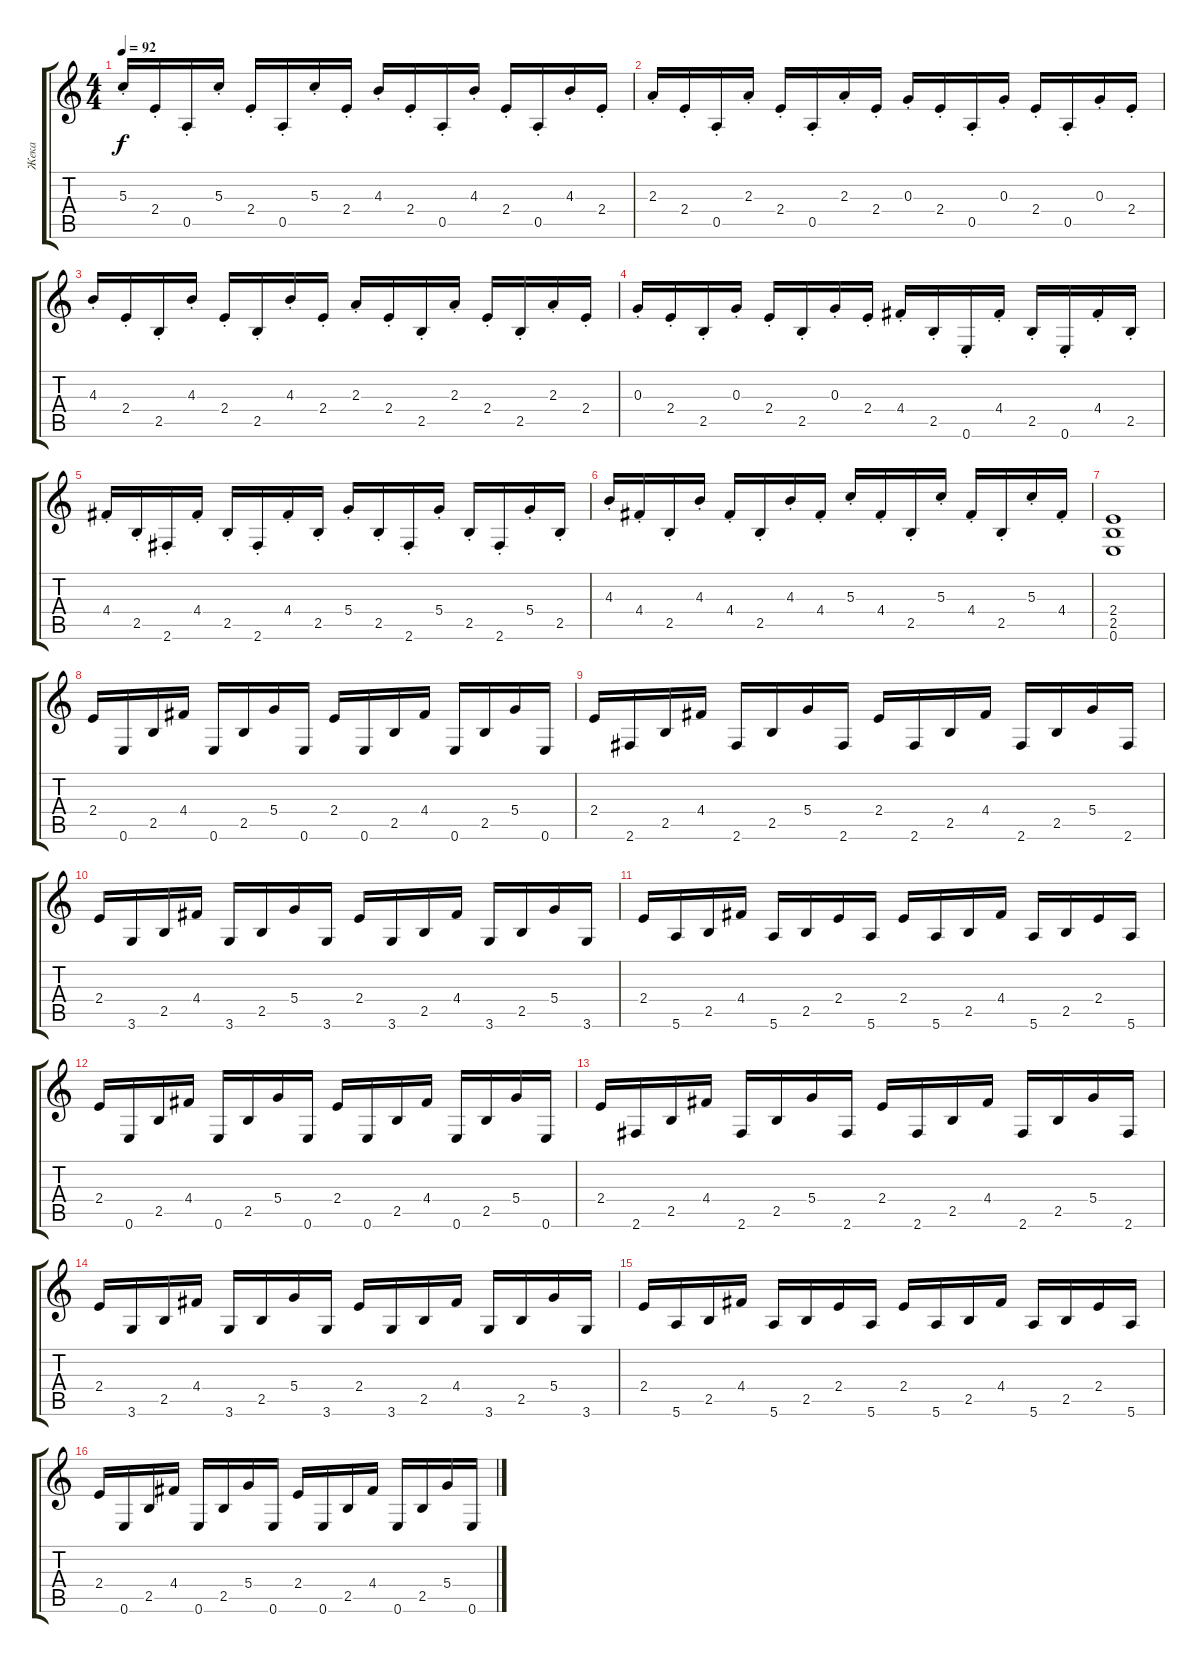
\track ("Жека" "Жека") {instrument distortionguitar}
\staff {score tabs}
\tuning (E4 B3 G3 D3 A2 E2) {hide}
\ts (4 4)
\tempo 92
\clef g2
\ks c
5.3{st}.16{dy f} 2.4{st}.16 0.5{st}.16 5.3{st}.16 2.4{st}.16 0.5{st}.16 5.3{st}.16 2.4{st}.16 4.3{st}.16 2.4{st}.16 0.5{st}.16 4.3{st}.16 2.4{st}.16 0.5{st}.16 4.3{st}.16 2.4{st}.16 |
2.3{st}.16 2.4{st}.16 0.5{st}.16 2.3{st}.16 2.4{st}.16 0.5{st}.16 2.3{st}.16 2.4{st}.16 0.3{st}.16 2.4{st}.16 0.5{st}.16 0.3{st}.16 2.4{st}.16 0.5{st}.16 0.3{st}.16 2.4{st}.16 |
4.3{st}.16 2.4{st}.16 2.5{st}.16 4.3{st}.16 2.4{st}.16 2.5{st}.16 4.3{st}.16 2.4{st}.16 2.3{st}.16 2.4{st}.16 2.5{st}.16 2.3{st}.16 2.4{st}.16 2.5{st}.16 2.3{st}.16 2.4{st}.16 |
0.3{st}.16 2.4{st}.16 2.5{st}.16 0.3{st}.16 2.4{st}.16 2.5{st}.16 0.3{st}.16 2.4{st}.16 4.4{st}.16 2.5{st}.16 0.6{st}.16 4.4{st}.16 2.5{st}.16 0.6{st}.16 4.4{st}.16 2.5{st}.16 |
4.4{st}.16 2.5{st}.16 2.6{st}.16 4.4{st}.16 2.5{st}.16 2.6{st}.16 4.4{st}.16 2.5{st}.16 5.4{st}.16 2.5{st}.16 2.6{st}.16 5.4{st}.16 2.5{st}.16 2.6{st}.16 5.4{st}.16 2.5{st}.16 |
4.3{st}.16 4.4{st}.16 2.5{st}.16 4.3{st}.16 4.4{st}.16 2.5{st}.16 4.3{st}.16 4.4{st}.16 5.3{st}.16 4.4{st}.16 2.5{st}.16 5.3{st}.16 4.4{st}.16 2.5{st}.16 5.3{st}.16 4.4{st}.16 |
(2.4 2.5 0.6).1 |
2.4.16 0.6.16 2.5.16 4.4.16 0.6.16 2.5.16 5.4.16 0.6.16 2.4.16 0.6.16 2.5.16 4.4.16 0.6.16 2.5.16 5.4.16 0.6.16 |
2.4.16 2.6.16 2.5.16 4.4.16 2.6.16 2.5.16 5.4.16 2.6.16 2.4.16 2.6.16 2.5.16 4.4.16 2.6.16 2.5.16 5.4.16 2.6.16 |
2.4.16 3.6.16 2.5.16 4.4.16 3.6.16 2.5.16 5.4.16 3.6.16 2.4.16 3.6.16 2.5.16 4.4.16 3.6.16 2.5.16 5.4.16 3.6.16 |
2.4.16 5.6.16 2.5.16 4.4.16 5.6.16 2.5.16 2.4.16 5.6.16 2.4.16 5.6.16 2.5.16 4.4.16 5.6.16 2.5.16 2.4.16 5.6.16 |
2.4.16 0.6.16 2.5.16 4.4.16 0.6.16 2.5.16 5.4.16 0.6.16 2.4.16 0.6.16 2.5.16 4.4.16 0.6.16 2.5.16 5.4.16 0.6.16 |
2.4.16 2.6.16 2.5.16 4.4.16 2.6.16 2.5.16 5.4.16 2.6.16 2.4.16 2.6.16 2.5.16 4.4.16 2.6.16 2.5.16 5.4.16 2.6.16 |
2.4.16 3.6.16 2.5.16 4.4.16 3.6.16 2.5.16 5.4.16 3.6.16 2.4.16 3.6.16 2.5.16 4.4.16 3.6.16 2.5.16 5.4.16 3.6.16 |
2.4.16 5.6.16 2.5.16 4.4.16 5.6.16 2.5.16 2.4.16 5.6.16 2.4.16 5.6.16 2.5.16 4.4.16 5.6.16 2.5.16 2.4.16 5.6.16 |
2.4.16 0.6.16 2.5.16 4.4.16 0.6.16 2.5.16 5.4.16 0.6.16 2.4.16 0.6.16 2.5.16 4.4.16 0.6.16 2.5.16 5.4.16 0.6.16
